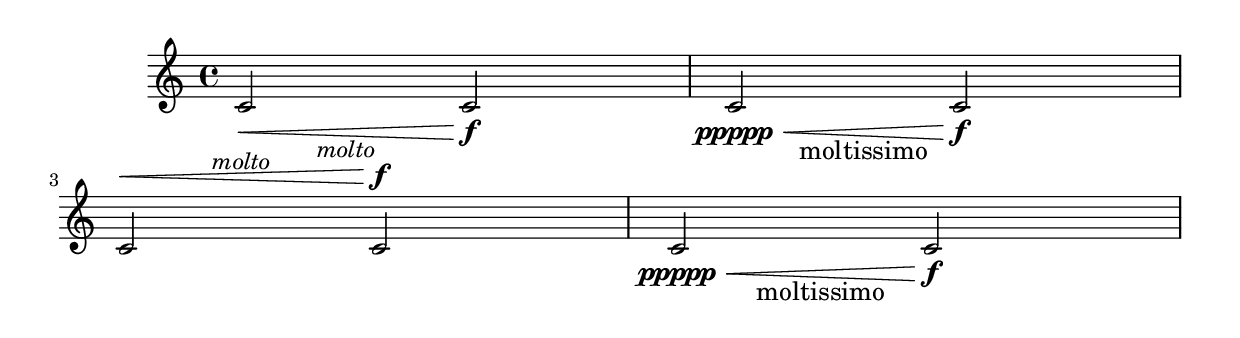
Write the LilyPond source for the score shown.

%% DO NOT EDIT this file manually; it is automatically
%% generated from LSR http://lsr.dsi.unimi.it
%% Make any changes in LSR itself, or in Documentation/snippets/new/ ,
%% and then run scripts/auxiliar/makelsr.py
%%
%% This file is in the public domain.
\version "2.17.6"

\header {
  lsrtags = "expressive-marks, really-cool, scheme-language, text"

  texidoc = "
This example provides a function to typeset a hairpin (de)crescendo
with some additional text below it, such as @qq{molto} or @qq{poco}.
The added text will change the direction according to the direction of
the hairpin. The Hairpin is aligned to DynamicText.

The example also illustrates how to modify the way an object is
normally printed, using some Scheme code.

"
  doctitle = "Center text below hairpin dynamics"
} % begin verbatim

hairpinWithCenteredText =
#(define-music-function (parser location text) (markup?)
#{
  \once \override Voice.Hairpin.after-line-breaking =
    #(lambda (grob)
      (let* ((stencil (ly:hairpin::print grob))
             (par-y (ly:grob-parent grob Y))
             (dir (ly:grob-property par-y 'direction))
             (new-stencil (ly:stencil-aligned-to
               (ly:stencil-combine-at-edge
                 (ly:stencil-aligned-to stencil X CENTER)
                 Y dir
                 (ly:stencil-aligned-to (grob-interpret-markup grob text) X CENTER))
               X LEFT))
             (staff-space (ly:output-def-lookup (ly:grob-layout grob) 'staff-space))
             (staff-line-thickness
               (ly:output-def-lookup (ly:grob-layout grob) 'line-thickness))
             (grob-name (lambda (x) (assq-ref (ly:grob-property x 'meta) 'name)))
             (par-x (ly:grob-parent grob X))
             (dyn-text (eq? (grob-name par-x) 'DynamicText ))
             (dyn-text-stencil-x-length
               (if dyn-text
                 (interval-length
                   (ly:stencil-extent (ly:grob-property par-x 'stencil) X))
                 0))
             (x-shift
               (if dyn-text
                 (-
                   (+ staff-space dyn-text-stencil-x-length)
                   (* 0.5 staff-line-thickness)) 0)))

      (ly:grob-set-property! grob 'Y-offset 0)
      (ly:grob-set-property! grob 'stencil
         (ly:stencil-translate-axis
          new-stencil
          x-shift X))))
#})

hairpinMolto =
\hairpinWithCenteredText \markup { \italic molto }

hairpinMore =
\hairpinWithCenteredText \markup { \larger moltissimo }

\layout { ragged-right = ##f }

\relative c' {
  \hairpinMolto
  c2\< c\f
  \hairpinMore
  c2\ppppp\< c\f
  \break
  \hairpinMolto
  c2^\< c\f
  \hairpinMore
  c2\ppppp\< c\f
}
